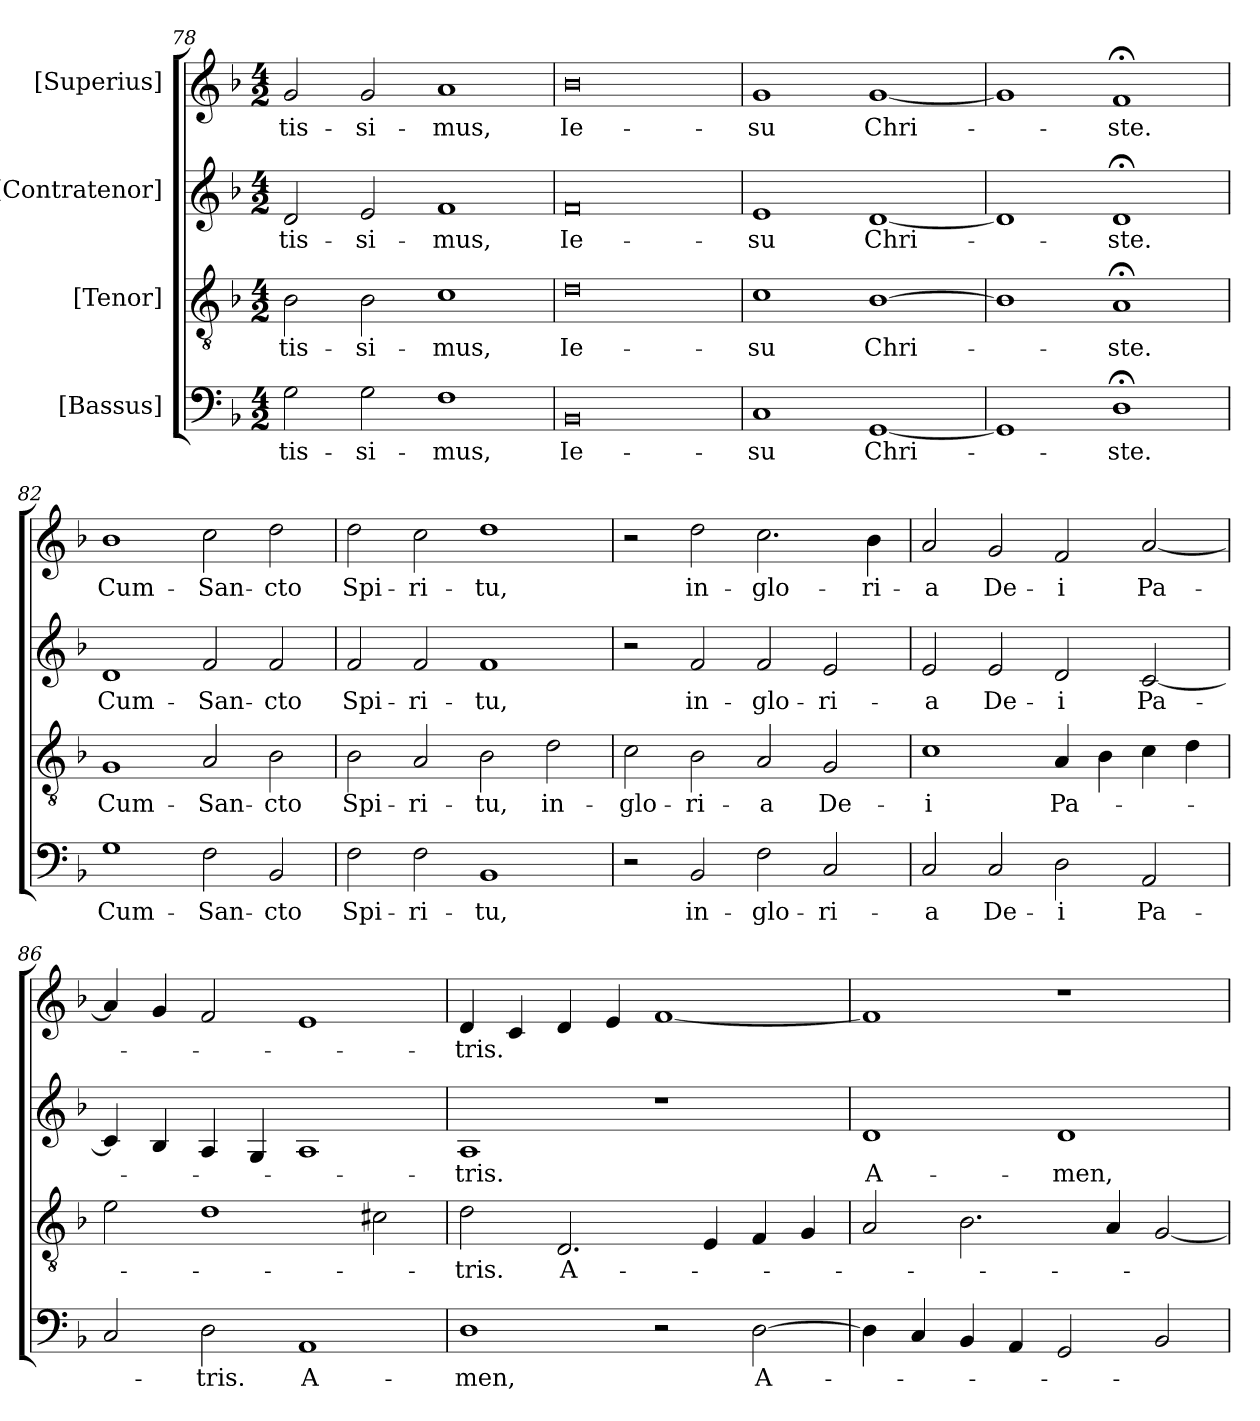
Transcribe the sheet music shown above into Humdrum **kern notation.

**kern	**text	**kern	**text	**kern	**text	**kern	**text
*part4	*part4	*part3	*part3	*part2	*part2	*part1	*part1
*staff4	*staff4	*staff3	*staff3	*staff2	*staff2	*staff1	*staff1
*I"[Bassus]	*	*I"[Tenor]	*	*I"[Contratenor]	*	*I"[Superius]	*
*clefF4	*	*clefGv2	*	*clefG2	*	*clefG2	*
*k[b-]	*	*k[b-]	*	*k[b-]	*	*k[b-]	*
*M4/2	*	*M4/2	*	*M4/2	*	*M4/2	*
=78	=78	=78	=78	=78	=78	=78	=78
2G\	-tis-	2B-\	-tis-	2d/	-tis-	2g/	-tis-
2G\	-si-	2B-\	-si-	2e/	-si-	2g/	-si-
1F\	-mus,	1c\	-mus,	1f/	-mus,	1a/	-mus,
=79	=79	=79	=79	=79	=79	=79	=79
0BB-/	Ie-	0d\	Ie-	0f/	Ie-	0b-\	Ie-
=80	=80	=80	=80	=80	=80	=80	=80
1C/	-su	1c\	-su	1e/	-su	1g/	-su
[1GG/	Chri-	[1B-\	Chri-	[1d/	Chri-	[1g/	Chri-
=81	=81	=81	=81	=81	=81	=81	=81
1GG/]	.	1B-\]	.	1d/]	.	1g/]	.
1D;<\	-ste.	1A;</	-ste.	1d;</	-ste.	1f;</	-ste.
=82	=82	=82	=82	=82	=82	=82	=82
1G\	Cum-	1G/	Cum-	1d/	Cum-	1b-\	Cum-
2F\	San-	2A/	San-	2f/	San-	2cc\	San-
2BB-/	-cto	2B-\	-cto	2f/	-cto	2dd\	-cto
=83	=83	=83	=83	=83	=83	=83	=83
2F\	Spi-	2B-\	Spi-	2f/	Spi-	2dd\	Spi-
2F\	-ri-	2A/	-ri-	2f/	-ri-	2cc\	-ri-
1BB-/	-tu,	2B-\	-tu,	1f/	-tu,	1dd\	-tu,
.	.	2d\	in-	.	.	.	.
=84	=84	=84	=84	=84	=84	=84	=84
2r	.	2c\	glo-	2r	.	2r	.
2BB-/	in-	2B-\	-ri-	2f/	in-	2dd\	in-
2F\	glo-	2A/	-a	2f/	glo-	2.cc\	glo-
2C/	-ri-	2G/	De-	2e/	-ri-	.	.
.	.	.	.	.	.	4b-\	-ri-
=85	=85	=85	=85	=85	=85	=85	=85
2C/	-a	1c\	-i	2e/	-a	2a/	-a
2C/	De-	.	.	2e/	De-	2g/	De-
2D\	-i	4A/	Pa-	2d/	-i	2f/	-i
.	.	4B-\	.	.	.	.	.
2AA/	Pa-	4c\	.	[2c/	Pa-	[2a/	Pa-
.	.	4d\	.	.	.	.	.
=86	=86	=86	=86	=86	=86	=86	=86
2C/	.	2e\	.	4c/]	.	4a/]	.
.	.	.	.	4B-/	.	4g/	.
2D\	-tris.	1d\	.	4A/	.	2f/	.
.	.	.	.	4G/	.	.	.
1AA/	A-	.	.	1A/	.	1e/	.
.	.	2c#X\	.	.	.	.	.
=87	=87	=87	=87	=87	=87	=87	=87
1D\	-men,	2d\	-tris.	1A/	-tris.	4d/	-tris.
.	.	.	.	.	.	4c/	.
.	.	2.D/	A-	.	.	4d/	.
.	.	.	.	.	.	4e/	.
2r	.	.	.	1r	.	[1f/	.
.	.	4E/	.	.	.	.	.
[2D\	A-	4F/	.	.	.	.	.
.	.	4G/	.	.	.	.	.
=88	=88	=88	=88	=88	=88	=88	=88
4D\]	.	2A/	.	1d/	A-	1f/]	.
4C/	.	.	.	.	.	.	.
4BB-/	.	2.B-\	.	.	.	.	.
4AA/	.	.	.	.	.	.	.
2GG/	.	.	.	1d/	-men,	1r	.
.	.	4A/	.	.	.	.	.
2BB-/	.	[2G/	.	.	.	.	.
=	=	=	=	=	=	=	=
*-	*-	*-	*-	*-	*-	*-	*-
